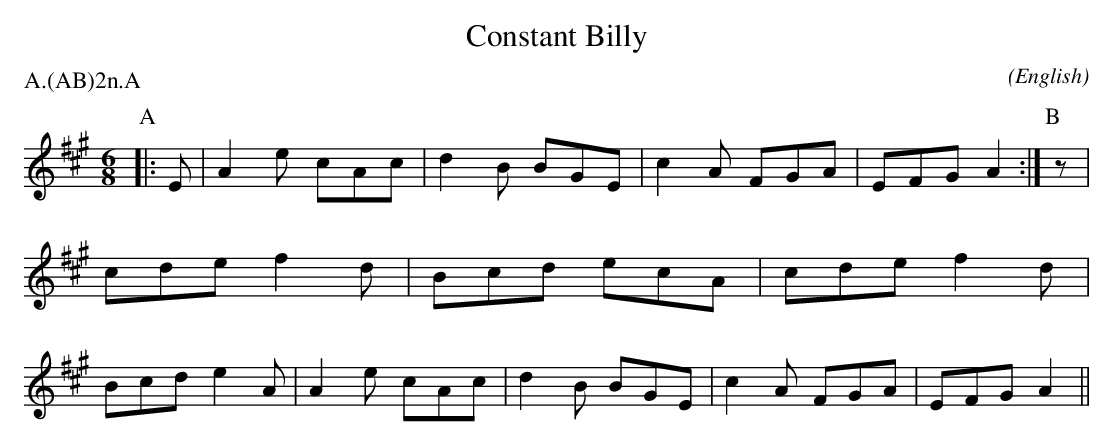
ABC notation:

X:1
T:Constant Billy
M:6/8
C:
O:English
P:A.(AB)2n.A
K:A
P:A
|:\
   E | A2 e cAc  | d2 B BGE | c2 A FGA  | EFG A2 :|\
P:B
   z | cde  f2 d | Bcd  ecA | cde  f2 d | Bcd e2 \
   A | A2 e cAc  | d2 B BGE | c2 A FGA  | EFG A2 ||
